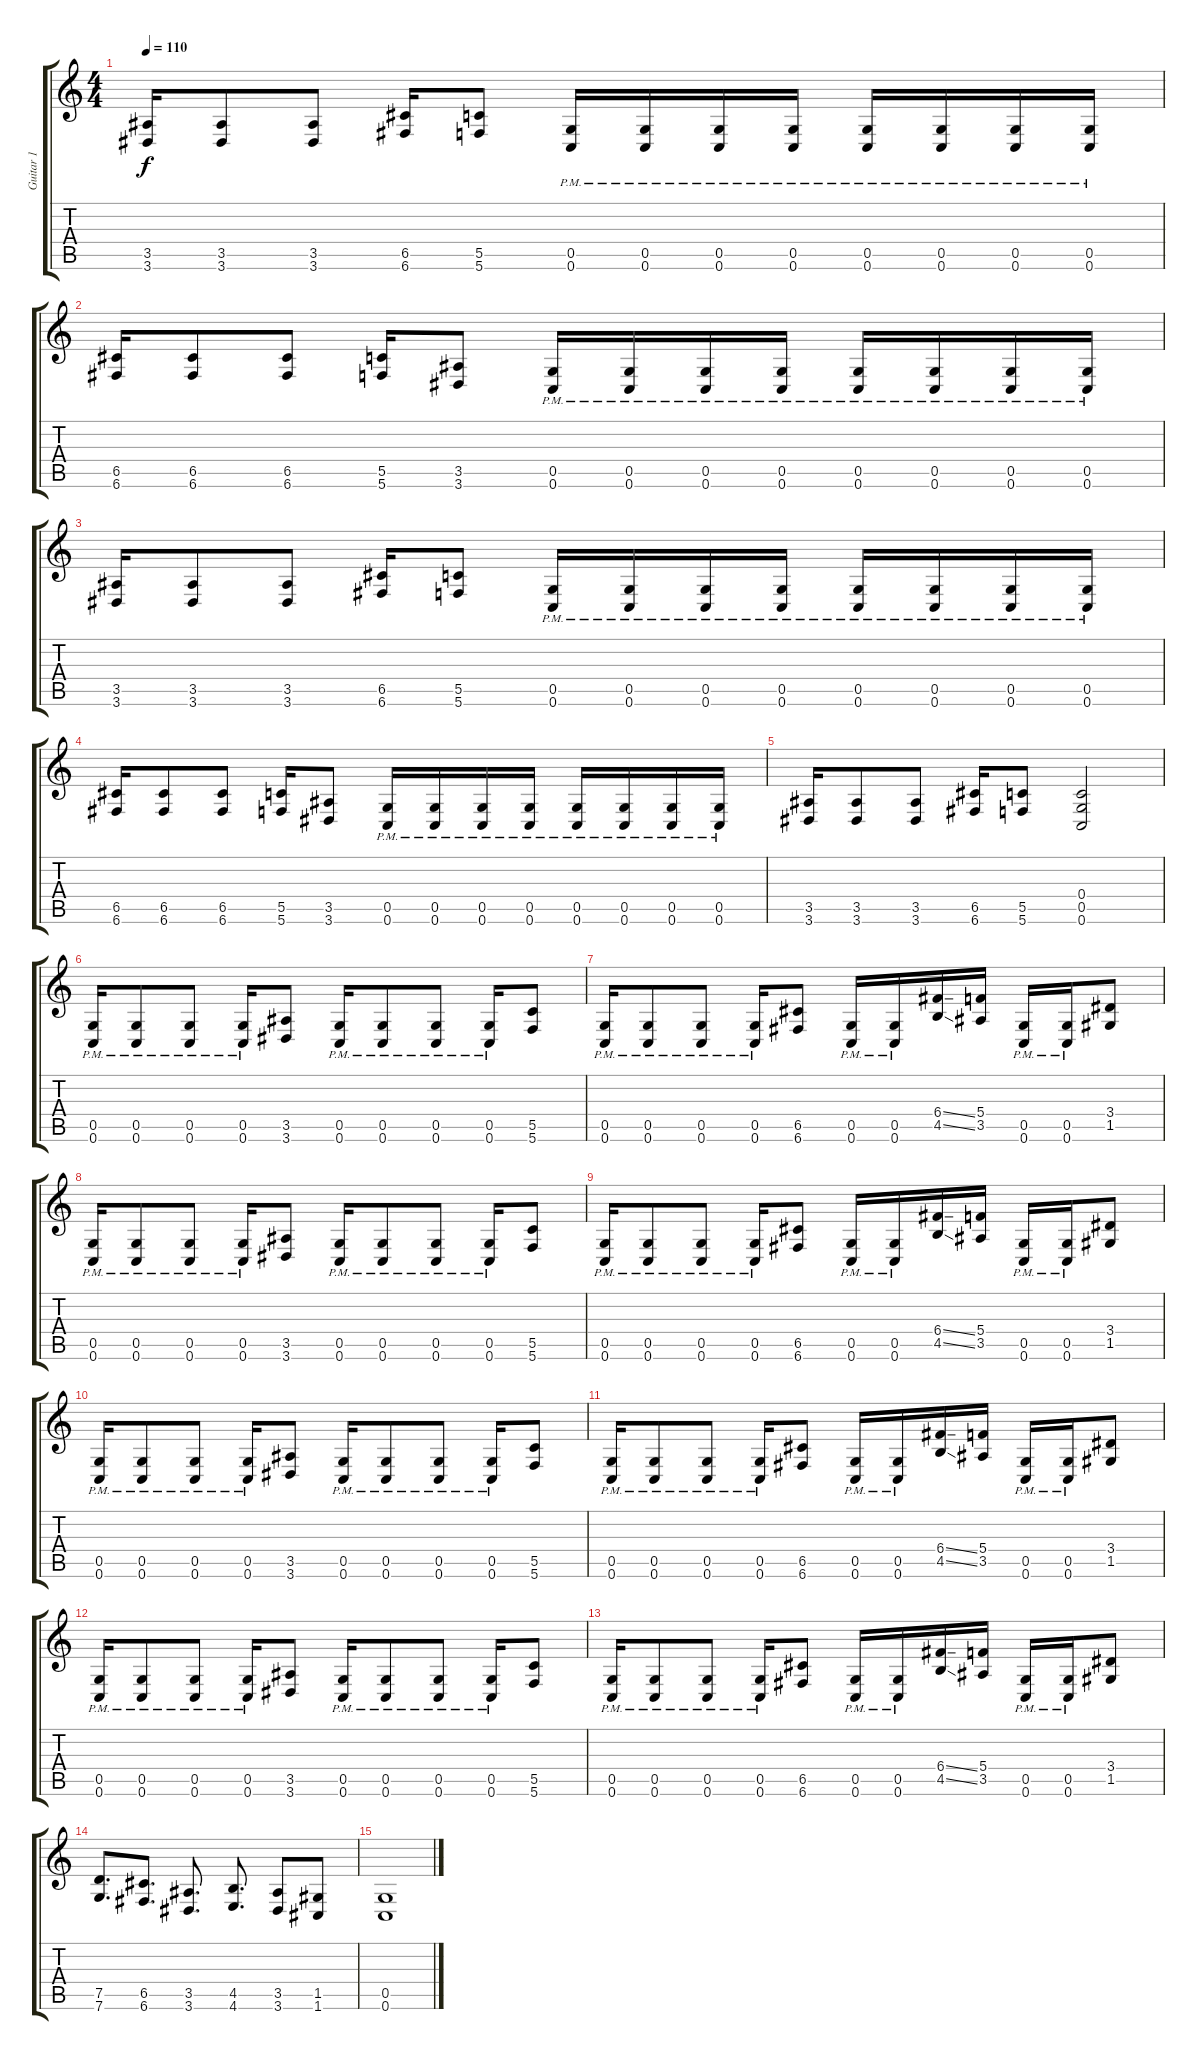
\track ("Guitar 1" "Guitar 1") {instrument distortionguitar}
\staff {score tabs}
\tuning (D4 A3 F3 C3 G2 C2) {hide}
\ts (4 4)
\tempo 110
\clef g2
\ks c
(3.5 3.6).16{dy f} (3.5 3.6).8 (3.5 3.6).8 (6.5 6.6).16 (5.5 5.6).8 (0.5{pm} 0.6{pm}).16 (0.5{pm} 0.6{pm}).16 (0.5{pm} 0.6{pm}).16 (0.5{pm} 0.6{pm}).16 (0.5{pm} 0.6{pm}).16 (0.5{pm} 0.6{pm}).16 (0.5{pm} 0.6{pm}).16 (0.5{pm} 0.6{pm}).16 |
(6.5 6.6).16 (6.5 6.6).8 (6.5 6.6).8 (5.5 5.6).16 (3.5 3.6).8 (0.5{pm} 0.6{pm}).16 (0.5{pm} 0.6{pm}).16 (0.5{pm} 0.6{pm}).16 (0.5{pm} 0.6{pm}).16 (0.5{pm} 0.6{pm}).16 (0.5{pm} 0.6{pm}).16 (0.5{pm} 0.6{pm}).16 (0.5{pm} 0.6{pm}).16 |
(3.5 3.6).16 (3.5 3.6).8 (3.5 3.6).8 (6.5 6.6).16 (5.5 5.6).8 (0.5{pm} 0.6{pm}).16 (0.5{pm} 0.6{pm}).16 (0.5{pm} 0.6{pm}).16 (0.5{pm} 0.6{pm}).16 (0.5{pm} 0.6{pm}).16 (0.5{pm} 0.6{pm}).16 (0.5{pm} 0.6{pm}).16 (0.5{pm} 0.6{pm}).16 |
(6.5 6.6).16 (6.5 6.6).8 (6.5 6.6).8 (5.5 5.6).16 (3.5 3.6).8 (0.5{pm} 0.6{pm}).16 (0.5{pm} 0.6{pm}).16 (0.5{pm} 0.6{pm}).16 (0.5{pm} 0.6{pm}).16 (0.5{pm} 0.6{pm}).16 (0.5{pm} 0.6{pm}).16 (0.5{pm} 0.6{pm}).16 (0.5{pm} 0.6{pm}).16 |
(3.5 3.6).16 (3.5 3.6).8 (3.5 3.6).8 (6.5 6.6).16 (5.5 5.6).8 (0.4 0.5 0.6).2 |
(0.5{pm} 0.6{pm}).16 (0.5{pm} 0.6{pm}).8 (0.5{pm} 0.6{pm}).8 (0.5{pm} 0.6{pm}).16 (3.5 3.6).8 (0.5{pm} 0.6{pm}).16 (0.5{pm} 0.6{pm}).8 (0.5{pm} 0.6{pm}).8 (0.5{pm} 0.6{pm}).16 (5.5 5.6).8 |
(0.5{pm} 0.6{pm}).16 (0.5{pm} 0.6{pm}).8 (0.5{pm} 0.6{pm}).8 (0.5{pm} 0.6{pm}).16 (6.5 6.6).8 (0.5{pm} 0.6{pm}).16 (0.5{pm} 0.6{pm}).16 (6.4{ss} 4.5{ss}).16 (5.4 3.5).16 (0.5{pm} 0.6{pm}).16 (0.5{pm} 0.6{pm}).16 (3.4 1.5).8 |
(0.5{pm} 0.6{pm}).16 (0.5{pm} 0.6{pm}).8 (0.5{pm} 0.6{pm}).8 (0.5{pm} 0.6{pm}).16 (3.5 3.6).8 (0.5{pm} 0.6{pm}).16 (0.5{pm} 0.6{pm}).8 (0.5{pm} 0.6{pm}).8 (0.5{pm} 0.6{pm}).16 (5.5 5.6).8 |
(0.5{pm} 0.6{pm}).16 (0.5{pm} 0.6{pm}).8 (0.5{pm} 0.6{pm}).8 (0.5{pm} 0.6{pm}).16 (6.5 6.6).8 (0.5{pm} 0.6{pm}).16 (0.5{pm} 0.6{pm}).16 (6.4{ss} 4.5{ss}).16 (5.4 3.5).16 (0.5{pm} 0.6{pm}).16 (0.5{pm} 0.6{pm}).16 (3.4 1.5).8 |
(0.5{pm} 0.6{pm}).16 (0.5{pm} 0.6{pm}).8 (0.5{pm} 0.6{pm}).8 (0.5{pm} 0.6{pm}).16 (3.5 3.6).8 (0.5{pm} 0.6{pm}).16 (0.5{pm} 0.6{pm}).8 (0.5{pm} 0.6{pm}).8 (0.5{pm} 0.6{pm}).16 (5.5 5.6).8 |
(0.5{pm} 0.6{pm}).16 (0.5{pm} 0.6{pm}).8 (0.5{pm} 0.6{pm}).8 (0.5{pm} 0.6{pm}).16 (6.5 6.6).8 (0.5{pm} 0.6{pm}).16 (0.5{pm} 0.6{pm}).16 (6.4{ss} 4.5{ss}).16 (5.4 3.5).16 (0.5{pm} 0.6{pm}).16 (0.5{pm} 0.6{pm}).16 (3.4 1.5).8 |
(0.5{pm} 0.6{pm}).16 (0.5{pm} 0.6{pm}).8 (0.5{pm} 0.6{pm}).8 (0.5{pm} 0.6{pm}).16 (3.5 3.6).8 (0.5{pm} 0.6{pm}).16 (0.5{pm} 0.6{pm}).8 (0.5{pm} 0.6{pm}).8 (0.5{pm} 0.6{pm}).16 (5.5 5.6).8 |
(0.5{pm} 0.6{pm}).16 (0.5{pm} 0.6{pm}).8 (0.5{pm} 0.6{pm}).8 (0.5{pm} 0.6{pm}).16 (6.5 6.6).8 (0.5{pm} 0.6{pm}).16 (0.5{pm} 0.6{pm}).16 (6.4{ss} 4.5{ss}).16 (5.4 3.5).16 (0.5{pm} 0.6{pm}).16 (0.5{pm} 0.6{pm}).16 (3.4 1.5).8 |
(7.5 7.6).8{d} (6.5 6.6).8{d} (3.5 3.6).8{d} (4.5 4.6).8{d} (3.5 3.6).8 (1.5 1.6).8 |
(0.5 0.6).1
